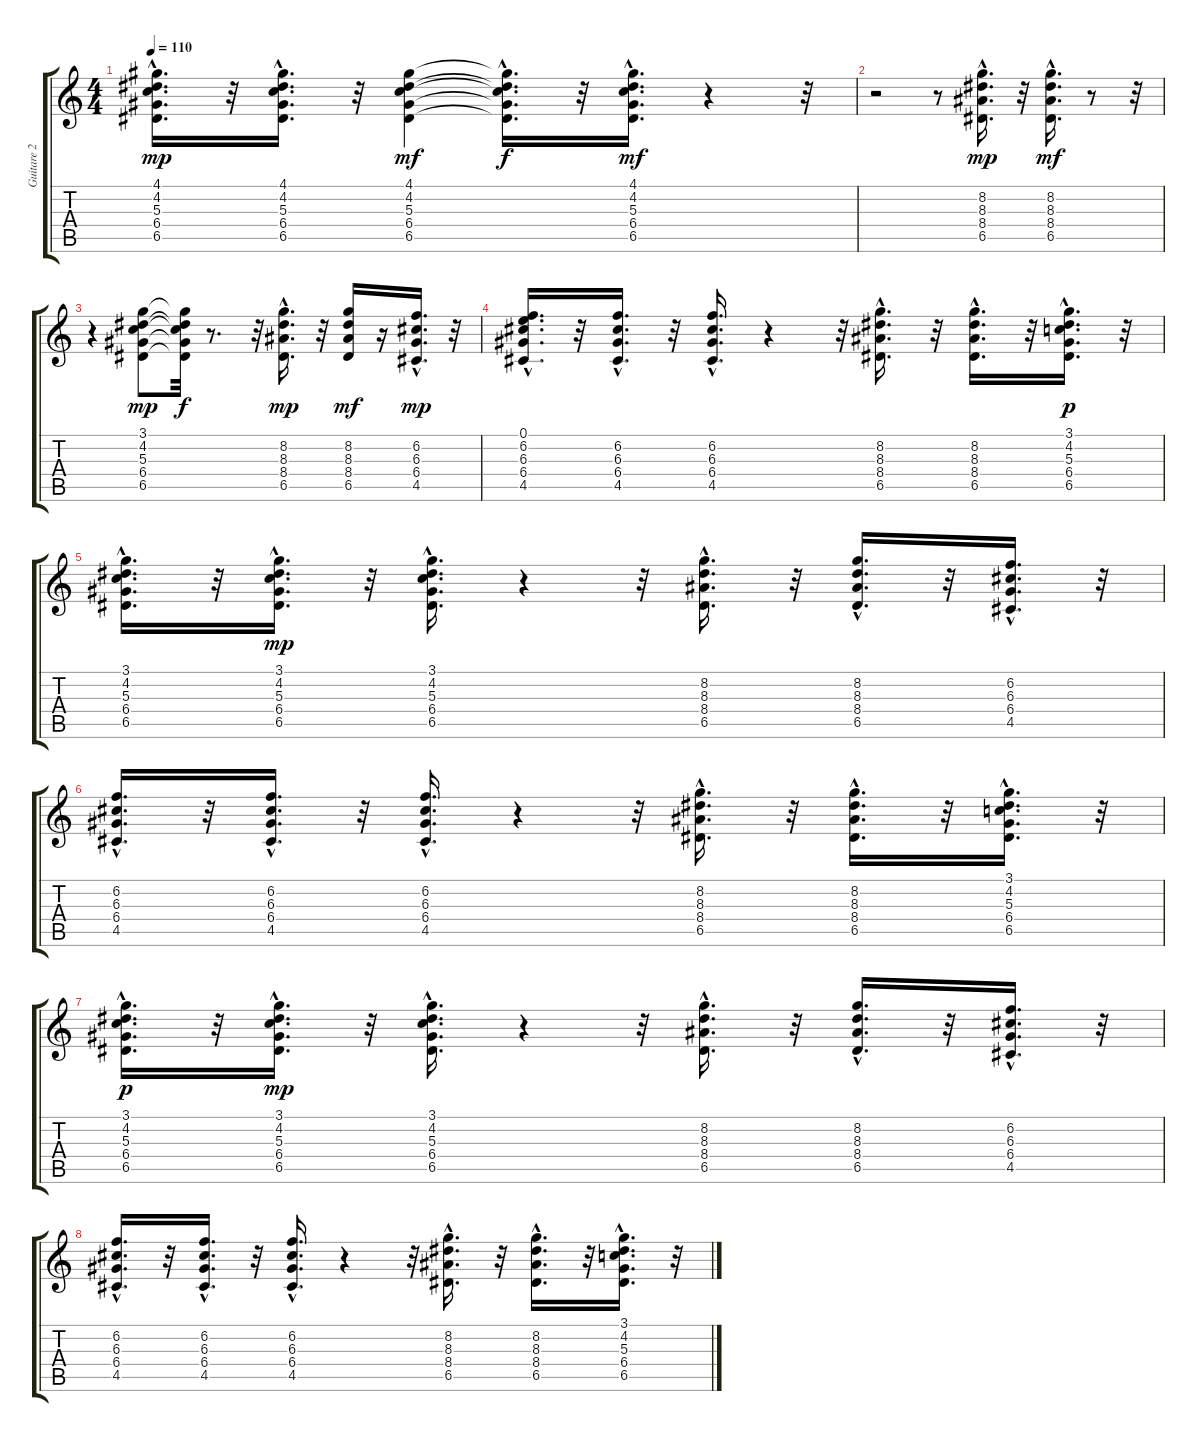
\track ("Guitare 2" "Guitare 2") {instrument acousticguitarsteel}
\staff {score tabs}
\tuning (E4 B3 G3 D3 A2 E2) {hide}
\ts (4 4)
\tempo 110
\clef g2
\ks c
(4.1{hac} 4.2{hac} 5.3{hac} 6.4{hac} 6.5{hac}).16{d dy mp} r.32 (4.1{hac} 4.2{hac} 5.3{hac} 6.4{hac} 6.5{hac}).16{d} r.32 (4.1 4.2 5.3 6.4 6.5).4{dy mf} (4.1{hac t} 4.2{hac t} 5.3{hac t} 6.4{hac t} 6.5{hac t}).16{d dy f} r.32 (4.1{hac} 4.2{hac} 5.3{hac} 6.4{hac} 6.5{hac}).16{d dy mf} r.4 r.32 |
r.2 r.8 (8.2{hac} 8.3{hac} 8.4{hac} 6.5{hac}).16{d dy mp} r.32 (8.2{hac} 8.3{hac} 8.4{hac} 6.5{hac}).16{d dy mf} r.8 r.32 |
r.4 (3.1 4.2 5.3 6.4 6.5).8{dy mp} (3.1{t} 4.2{t} 5.3{t} 6.4{t} 6.5{t}).32{dy f} r.8{d} r.32 (8.2{hac} 8.3{hac} 8.4{hac} 6.5{hac}).16{d dy mp} r.32 (8.2 8.3 8.4 6.5).16{dy mf} r.16 (6.2{hac} 6.3{hac} 6.4{hac} 4.5{hac}).16{d dy mp} r.32 |
(0.1{hac} 6.2{hac} 6.3{hac} 6.4{hac} 4.5{hac}).16{d} r.32 (6.2{hac} 6.3{hac} 6.4{hac} 4.5{hac}).16{d} r.32 (6.2{hac} 6.3{hac} 6.4{hac} 4.5{hac}).16{d} r.4 r.32 (8.2{hac} 8.3{hac} 8.4{hac} 6.5{hac}).16{d} r.32 (8.2{hac} 8.3{hac} 8.4{hac} 6.5{hac}).16{d} r.32 (3.1{hac} 4.2{hac} 5.3{hac} 6.4{hac} 6.5{hac}).16{d dy p} r.32 |
(3.1{hac} 4.2{hac} 5.3{hac} 6.4{hac} 6.5{hac}).16{d} r.32 (3.1{hac} 4.2{hac} 5.3{hac} 6.4{hac} 6.5{hac}).16{d dy mp} r.32 (3.1{hac} 4.2{hac} 5.3{hac} 6.4{hac} 6.5{hac}).16{d} r.4 r.32 (8.2{hac} 8.3{hac} 8.4{hac} 6.5{hac}).16{d} r.32 (8.2{hac} 8.3{hac} 8.4{hac} 6.5{hac}).16{d} r.32 (6.2{hac} 6.3{hac} 6.4{hac} 4.5{hac}).16{d} r.32 |
(6.2{hac} 6.3{hac} 6.4{hac} 4.5{hac}).16{d} r.32 (6.2{hac} 6.3{hac} 6.4{hac} 4.5{hac}).16{d} r.32 (6.2{hac} 6.3{hac} 6.4{hac} 4.5{hac}).16{d} r.4 r.32 (8.2{hac} 8.3{hac} 8.4{hac} 6.5{hac}).16{d} r.32 (8.2{hac} 8.3{hac} 8.4{hac} 6.5{hac}).16{d} r.32 (3.1{hac} 4.2{hac} 5.3{hac} 6.4{hac} 6.5{hac}).16{d} r.32 |
(3.1{hac} 4.2{hac} 5.3{hac} 6.4{hac} 6.5{hac}).16{d dy p} r.32 (3.1{hac} 4.2{hac} 5.3{hac} 6.4{hac} 6.5{hac}).16{d dy mp} r.32 (3.1{hac} 4.2{hac} 5.3{hac} 6.4{hac} 6.5{hac}).16{d} r.4 r.32 (8.2{hac} 8.3{hac} 8.4{hac} 6.5{hac}).16{d} r.32 (8.2{hac} 8.3{hac} 8.4{hac} 6.5{hac}).16{d} r.32 (6.2{hac} 6.3{hac} 6.4{hac} 4.5{hac}).16{d} r.32 |
(6.2{hac} 6.3{hac} 6.4{hac} 4.5{hac}).16{d} r.32 (6.2{hac} 6.3{hac} 6.4{hac} 4.5{hac}).16{d} r.32 (6.2{hac} 6.3{hac} 6.4{hac} 4.5{hac}).16{d} r.4 r.32 (8.2{hac} 8.3{hac} 8.4{hac} 6.5{hac}).16{d} r.32 (8.2{hac} 8.3{hac} 8.4{hac} 6.5{hac}).16{d} r.32 (3.1{hac} 4.2{hac} 5.3{hac} 6.4{hac} 6.5{hac}).16{d} r.32
